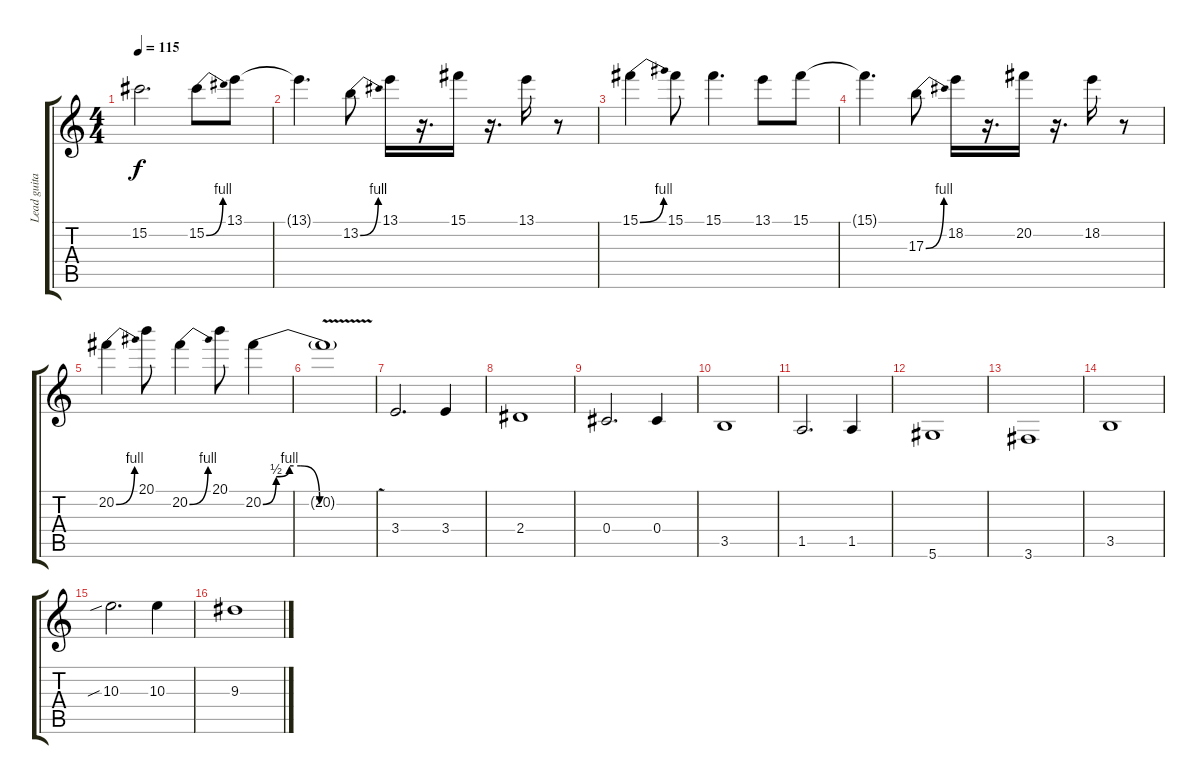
\track ("Lead guitar" "Lead guita") {instrument distortionguitar}
\staff {score tabs}
\tuning (Eb4 Bb3 Gb3 Db3 Ab2 Eb2) {hide}
\ts (4 4)
\tempo 115
\clef g2
\ks c
15.2.2{d dy f} 15.2{be (bend 0 0 60 4)}.8 13.1.8 |
13.1{t}.4{d} 13.2{be (bend 0 0 60 4)}.8 13.1.16 r.16{d} 15.1.16 r.16{d} 13.1.16 r.8 |
15.1{be (bend 0 0 60 4)}.4 15.1.8 15.1.4{d} 13.1.8 15.1.8 |
15.1{t}.4{d} 17.3{be (bend 0 0 60 4)}.8 18.2.16 r.16{d} 20.2.16 r.16{d} 18.2.16 r.8 |
20.2{be (bend 0 0 60 4)}.4 20.1.8 20.2{be (bend 0 0 60 4)}.4 20.1.8 20.2{be (custom 0 0 7 2 14 4 20 4 30 0 60 0)}.4 |
20.2{v t}.1 |
3.4.2{d} 3.4.4 |
2.4.1 |
0.4.2{d} 0.4.4 |
3.5.1 |
1.5.2{d} 1.5.4 |
5.6.1 |
3.6.1 |
3.5.1 |
10.3{sib}.2{d} 10.3.4 |
9.3.1
